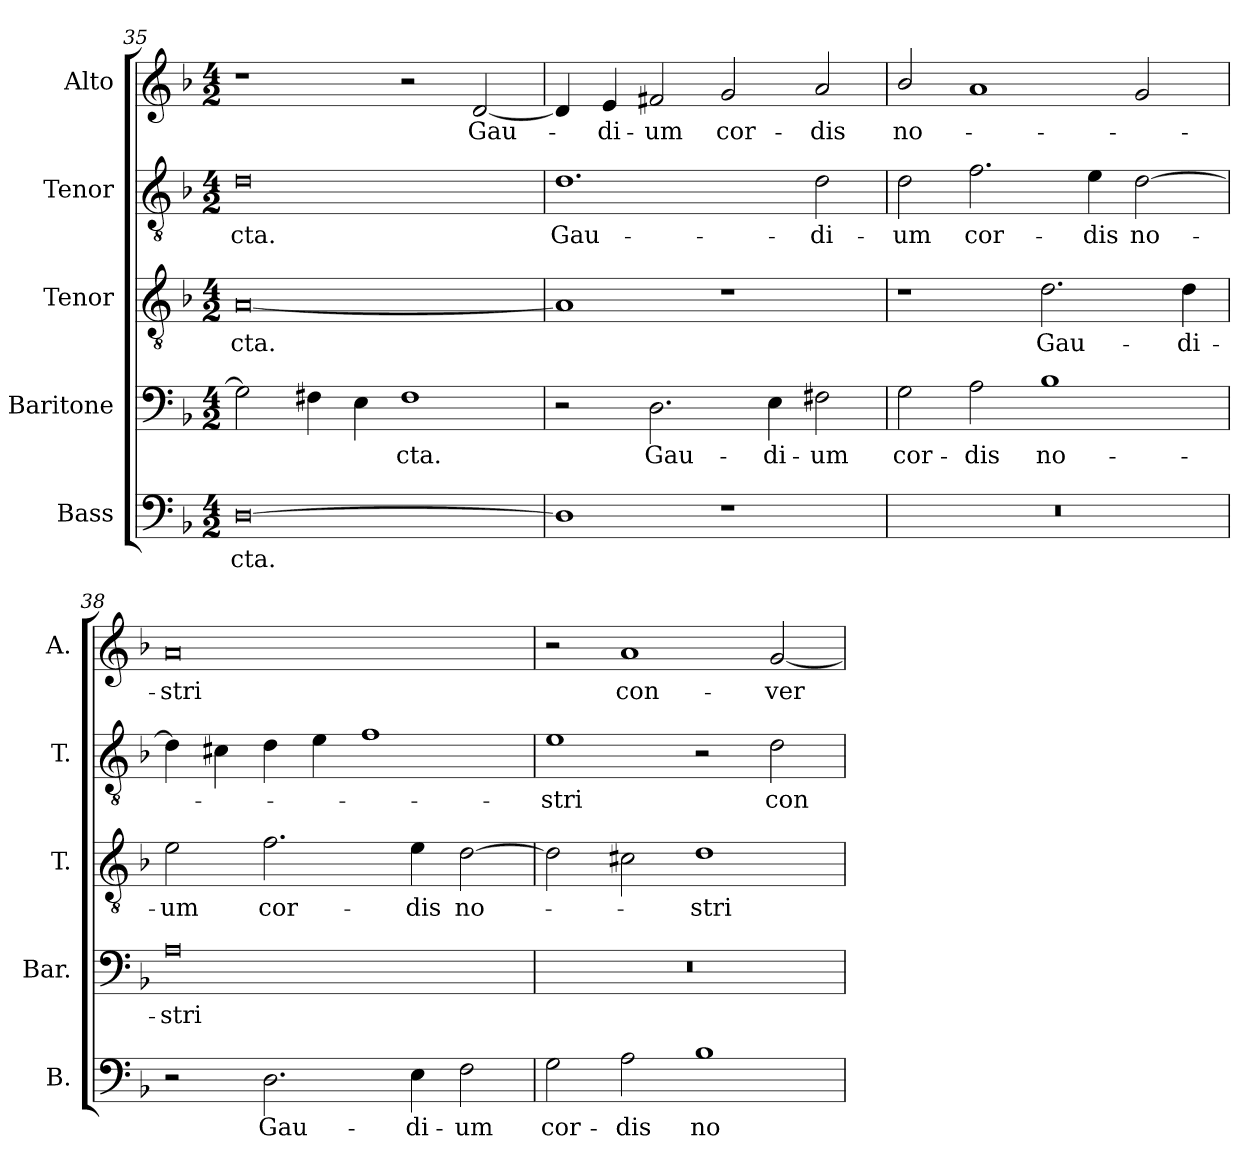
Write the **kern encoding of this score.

**kern	**text	**kern	**text	**kern	**text	**kern	**text	**kern	**text
*part5	*part5	*part4	*part4	*part3	*part3	*part2	*part2	*part1	*part1
*staff5	*staff5	*staff4	*staff4	*staff3	*staff3	*staff2	*staff2	*staff1	*staff1
*I"Bass	*	*I"Baritone	*	*I"Tenor	*	*I"Tenor	*	*I"Alto	*
*I'B.	*	*I'Bar.	*	*I'T.	*	*I'T.	*	*I'A.	*
*clefF4	*	*clefF4	*	*clefGv2	*	*clefGv2	*	*clefG2	*
*	*	*	*	*ITrd7c12	*	*ITrd7c12	*	*	*
*k[b-]	*	*k[b-]	*	*k[b-]	*	*k[b-]	*	*k[b-]	*
*F:	*	*F:	*	*F:	*	*F:	*	*F:	*
*M4/2	*	*M4/2	*	*M4/2	*	*M4/2	*	*M4/2	*
=35	=35	=35	=35	=35	=35	=35	=35	=35	=35
!	!LO:LY:b:color=#000000	!	!	!	!	!	!	!	!
!	!	!	!	!	!LO:LY:b:color=#000000	!	!	!	!
!	!	!	!	!	!	!	!LO:LY:b:color=#000000	!	!
[0Di	-cta.	2Gi\]	.	[0AAi	-cta.	0Di	-cta.	1r	.
.	.	4F#Xi\	.	.	.	.	.	.	.
.	.	4Ei\	.	.	.	.	.	.	.
!	!	!	!LO:LY:b:color=#000000	!	!	!	!	!	!
.	.	1F#i	-cta.	.	.	.	.	2r	.
!	!	!	!	!	!	!	!	!	!LO:LY:b:color=#000000
.	.	.	.	.	.	.	.	[2di/	Gau-
!!LO:LB:g=z
=36	=36	=36	=36	=36	=36	=36	=36	=36	=36
!	!	!	!	!	!	!	!LO:LY:b:color=#000000	!	!
1Di]	.	2r	.	1AAi]	.	1.Di	Gau-	4di/]	.
!	!	!	!	!	!	!	!	!	!LO:LY:b:color=#000000
.	.	.	.	.	.	.	.	4ei/	-di-
!	!	!	!LO:LY:b:color=#000000	!	!	!	!	!	!
!	!	!	!	!	!	!	!	!	!LO:LY:b:color=#000000
.	.	2.Di\	Gau-	.	.	.	.	2f#Xi/	-um
!	!	!	!	!	!	!	!	!	!LO:LY:b:color=#000000
1r	.	.	.	1r	.	.	.	2gi/	cor-
!	!	!	!LO:LY:b:color=#000000	!	!	!	!	!	!
.	.	4Ei\	-di-	.	.	.	.	.	.
!	!	!	!LO:LY:b:color=#000000	!	!	!	!	!	!
!	!	!	!	!	!	!	!LO:LY:b:color=#000000	!	!
!	!	!	!	!	!	!	!	!	!LO:LY:b:color=#000000
.	.	2F#Xi\	-um	.	.	2Di\	-di-	2ai/	-dis
=37	=37	=37	=37	=37	=37	=37	=37	=37	=37
!LO:N:vis=1	!	!	!	!	!	!	!	!	!
!	!	!	!LO:LY:b:color=#000000	!	!	!	!	!	!
!	!	!	!	!	!	!	!LO:LY:b:color=#000000	!	!
!	!	!	!	!	!	!	!	!	!LO:LY:b:color=#000000
0r	.	2Gi\	cor-	1r	.	2Di\	-um	2b-i/	no-
!	!	!	!LO:LY:b:color=#000000	!	!	!	!	!	!
!	!	!	!	!	!	!	!LO:LY:b:color=#000000	!	!
.	.	2Ai\	-dis	.	.	2.Fi\	cor-	1ai	.
!	!	!	!LO:LY:b:color=#000000	!	!	!	!	!	!
!	!	!	!	!	!LO:LY:b:color=#000000	!	!	!	!
.	.	1B-i	no-	2.Di\	Gau-	.	.	.	.
!	!	!	!	!	!	!	!LO:LY:b:color=#000000	!	!
.	.	.	.	.	.	4Ei\	-dis	.	.
!	!	!	!	!	!	!	!LO:LY:b:color=#000000	!	!
.	.	.	.	.	.	[2Di\	no-	2gi/	.
!	!	!	!	!	!LO:LY:b:color=#000000	!	!	!	!
.	.	.	.	4Di\	-di-	.	.	.	.
=38	=38	=38	=38	=38	=38	=38	=38	=38	=38
!	!	!	!LO:LY:b:color=#000000	!	!	!	!	!	!
!	!	!	!	!	!LO:LY:b:color=#000000	!	!	!	!
!	!	!	!	!	!	!	!	!	!LO:LY:b:color=#000000
2r	.	0Ai	-stri	2Ei\	-um	4Di\]	.	0ai	-stri
.	.	.	.	.	.	4C#Xi\	.	.	.
!	!LO:LY:b:color=#000000	!	!	!	!	!	!	!	!
!	!	!	!	!	!LO:LY:b:color=#000000	!	!	!	!
2.Di\	Gau-	.	.	2.Fi\	cor-	4Di\	.	.	.
.	.	.	.	.	.	4Ei\	.	.	.
.	.	.	.	.	.	1Fi	.	.	.
!	!LO:LY:b:color=#000000	!	!	!	!	!	!	!	!
!	!	!	!	!	!LO:LY:b:color=#000000	!	!	!	!
4Ei\	-di-	.	.	4Ei\	-dis	.	.	.	.
!	!LO:LY:b:color=#000000	!	!	!	!	!	!	!	!
!	!	!	!	!	!LO:LY:b:color=#000000	!	!	!	!
2Fi\	-um	.	.	[2Di\	no-	.	.	.	.
=39	=39	=39	=39	=39	=39	=39	=39	=39	=39
!	!LO:LY:b:color=#000000	!LO:N:vis=1	!	!	!	!	!	!	!
!	!	!	!	!	!	!	!LO:LY:b:color=#000000	!	!
2Gi\	cor-	0r	.	2Di\]	.	1Ei	-stri	2r	.
!	!LO:LY:b:color=#000000	!	!	!	!	!	!	!	!
!	!	!	!	!	!	!	!	!	!LO:LY:b:color=#000000
2Ai\	-dis	.	.	2C#Xi\	.	.	.	1ai	con-
!	!LO:LY:b:color=#000000	!	!	!	!	!	!	!	!
!	!	!	!	!	!LO:LY:b:color=#000000	!	!	!	!
1B-i	no-	.	.	1Di	-stri	2r	.	.	.
!	!	!	!	!	!	!	!LO:LY:b:color=#000000	!	!
!	!	!	!	!	!	!	!	!	!LO:LY:b:color=#000000
.	.	.	.	.	.	2Di\	con-	[2gi/	-ver-
=	=	=	=	=	=	=	=	=	=
*-	*-	*-	*-	*-	*-	*-	*-	*-	*-
